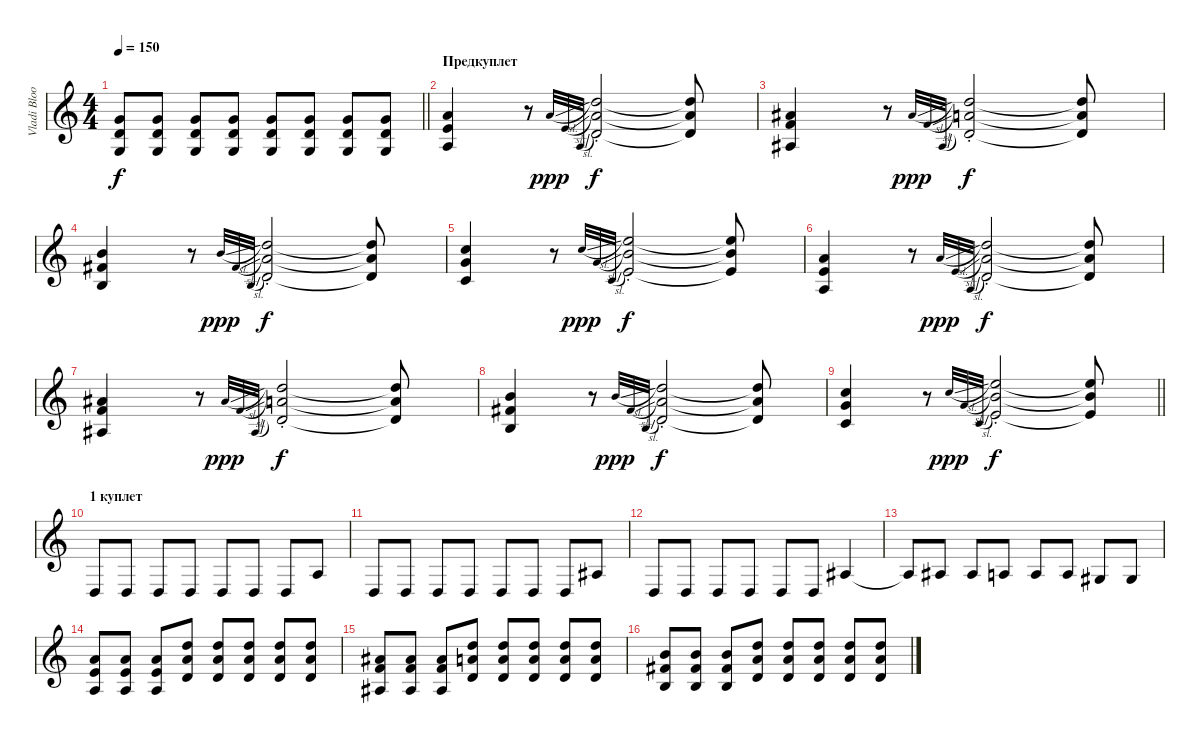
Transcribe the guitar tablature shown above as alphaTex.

\track ("Vladi Blooder" "Vladi Bloo") {instrument overdrivenguitar}
\staff {score}
\tuning (E4 B3 G3 D3 A2 D2) {hide}
\ts (4 4)
\tempo 150
\clef g2
\barLineRight lightlight
\ks c
(5.4 5.5 5.6).8{dy f} (5.4 5.5 5.6).8 (5.4 5.5 5.6).8 (5.4 5.5 5.6).8 (5.4 5.5 5.6).8 (5.4 5.5 5.6).8 (5.4 5.5 5.6).8 (5.4 5.5 5.6).8 |
\section ("" "Предкуплет")
(7.4 7.5 7.6).4{volume 13} r.8 7.4{sl}.32{gr onbeat dy ppp} 7.5{sl}.32{gr onbeat} 7.6{sl}.32{gr onbeat} (12.4{st} 12.5{st} 12.6{st}).2{dy f} (12.4{t} 12.5{t} 12.6{t}).8 |
(8.4 8.5 8.6).4 r.8 8.4{sl}.32{gr onbeat dy ppp} 8.5{sl}.32{gr onbeat} 8.6{sl}.32{gr onbeat} (12.4{st} 12.5{st} 12.6{st}).2{dy f} (12.4{t} 12.5{t} 12.6{t}).8 |
(9.4 9.5 9.6).4 r.8 9.4{sl}.32{gr onbeat dy ppp} 9.5{sl}.32{gr onbeat} 9.6{sl}.32{gr onbeat} (12.4{st} 12.5{st} 12.6{st}).2{dy f} (12.4{t} 12.5{t} 12.6{t}).8 |
(10.4 10.5 10.6).4 r.8 10.4{sl}.32{gr onbeat dy ppp} 10.5{sl}.32{gr onbeat} 10.6{sl}.32{gr onbeat} (14.4{st} 14.5{st} 14.6{st}).2{dy f} (14.4{t} 14.5{t} 14.6{t}).8 |
(7.4 7.5 7.6).4 r.8 7.4{sl}.32{gr onbeat dy ppp} 7.5{sl}.32{gr onbeat} 7.6{sl}.32{gr onbeat} (12.4{st} 12.5{st} 12.6{st}).2{dy f} (12.4{t} 12.5{t} 12.6{t}).8 |
(8.4 8.5 8.6).4 r.8 8.4{sl}.32{gr onbeat dy ppp} 8.5{sl}.32{gr onbeat} 8.6{sl}.32{gr onbeat} (12.4{st} 12.5{st} 12.6{st}).2{dy f} (12.4{t} 12.5{t} 12.6{t}).8 |
(9.4 9.5 9.6).4 r.8 9.4{sl}.32{gr onbeat dy ppp} 9.5{sl}.32{gr onbeat} 9.6{sl}.32{gr onbeat} (12.4{st} 12.5{st} 12.6{st}).2{dy f} (12.4{t} 12.5{t} 12.6{t}).8 |
\barLineRight lightlight
(10.4 10.5 10.6).4 r.8 10.4{sl}.32{gr onbeat dy ppp} 10.5{sl}.32{gr onbeat} 10.6{sl}.32{gr onbeat} (14.4{st} 14.5{st} 14.6{st}).2{dy f} (14.4{t} 14.5{t} 14.6{t}).8 |
\section ("" "1 куплет")
0.6.8 0.6.8 0.6.8 0.6.8 0.6.8 0.6.8 0.6.8 7.6.8 |
0.6.8 0.6.8 0.6.8 0.6.8 0.6.8 0.6.8 0.6.8 8.6.8 |
0.6.8 0.6.8 0.6.8 0.6.8 0.6.8 0.6.8 8.6.4 |
8.6{t}.8 8.6.8 8.6.8 7.6.8 7.6.8 7.6.8 6.6.8 6.6.8 |
(7.4 7.5 7.6).8 (7.4 7.5 7.6).8 (7.4 7.5 7.6).8 (12.4 12.5 12.6).8 (12.4 12.5 12.6).8 (12.4 12.5 12.6).8 (12.4 12.5 12.6).8 (12.4 12.5 12.6).8 |
(8.4 8.5 8.6).8 (8.4 8.5 8.6).8 (8.4 8.5 8.6).8 (12.4 12.5 12.6).8 (12.4 12.5 12.6).8 (12.4 12.5 12.6).8 (12.4 12.5 12.6).8 (12.4 12.5 12.6).8 |
(9.4 9.5 9.6).8 (9.4 9.5 9.6).8 (9.4 9.5 9.6).8 (12.4 12.5 12.6).8 (12.4 12.5 12.6).8 (12.4 12.5 12.6).8 (12.4 12.5 12.6).8 (12.4 12.5 12.6).8
